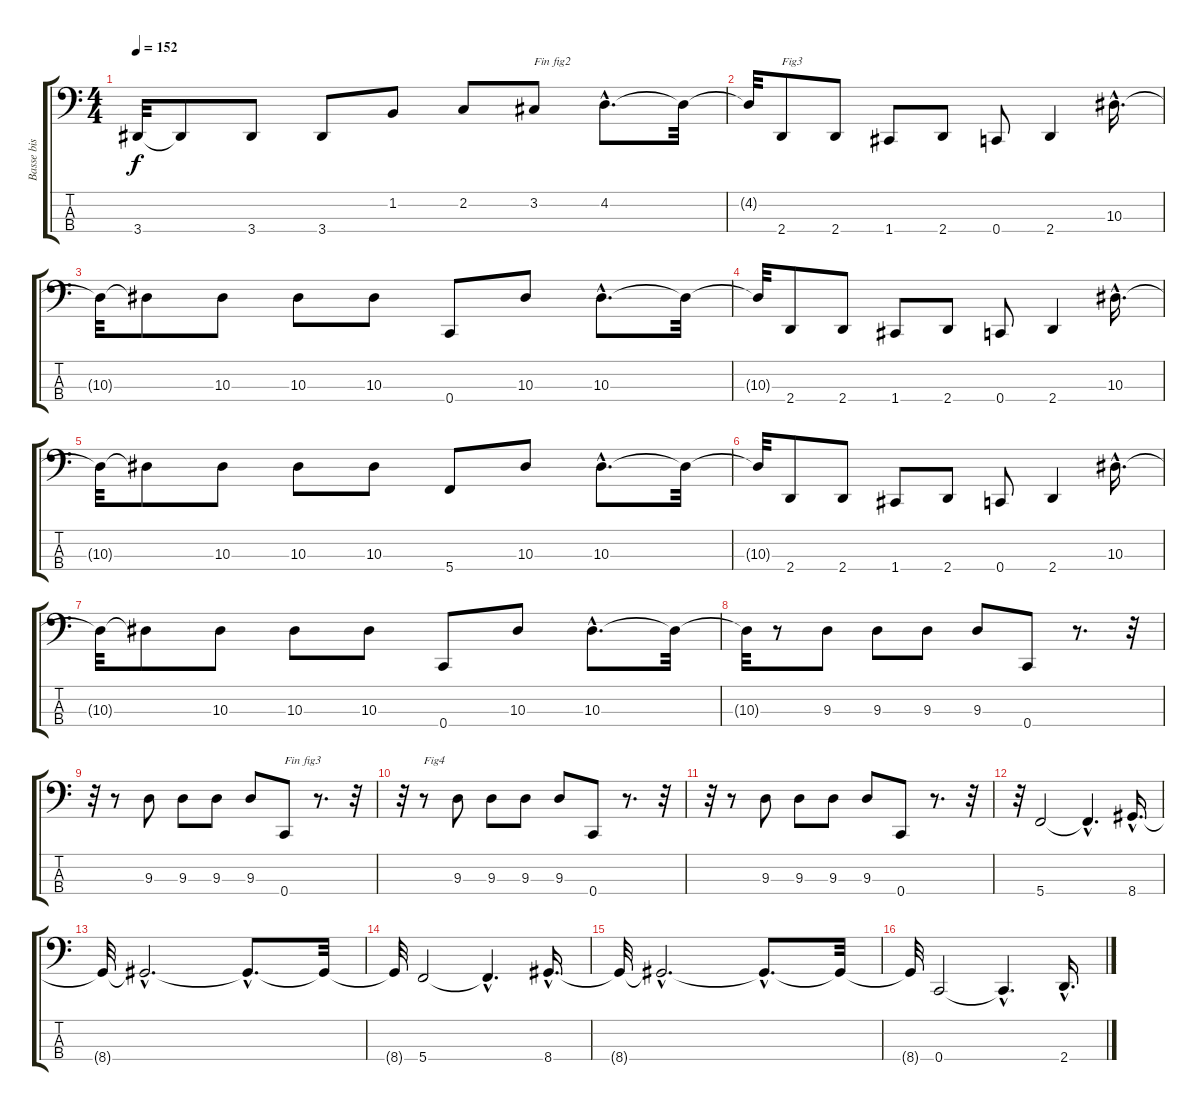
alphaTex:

\track ("Basse bis" "Basse bis") {instrument synthbass2}
\staff {score tabs}
\tuning (Eb2 Bb1 F1 C1) {hide}
\ts (4 4)
\tempo 152
\clef f4
\ks c
3.4{t}.32{dy f} 3.4{t}.8 3.4.8 3.4.8 1.2.8 2.2.8 3.2.8{txt "Fin fig2"} 4.2{hac}.8{d} 4.2{t}.32 |
4.2{t}.32 2.4.8{txt "Fig3"} 2.4.8 1.4.8 2.4.8 0.4.8 2.4.4 10.3{hac}.16{d} |
10.3{t}.32 10.3{t}.8 10.3.8 10.3.8 10.3.8 0.4.8 10.3.8 10.3{hac}.8{d} 10.3{t}.32 |
10.3{t}.32 2.4.8 2.4.8 1.4.8 2.4.8 0.4.8 2.4.4 10.3{hac}.16{d} |
10.3{t}.32 10.3{t}.8 10.3.8 10.3.8 10.3.8 5.4.8 10.3.8 10.3{hac}.8{d} 10.3{t}.32 |
10.3{t}.32 2.4.8 2.4.8 1.4.8 2.4.8 0.4.8 2.4.4 10.3{hac}.16{d} |
10.3{t}.32 10.3{t}.8 10.3.8 10.3.8 10.3.8 0.4.8 10.3.8 10.3{hac}.8{d} 10.3{t}.32 |
10.3{t}.32 r.8 9.3.8 9.3.8 9.3.8 9.3.8 0.4.8 r.8{d} r.32 |
r.32 r.8 9.3.8 9.3.8 9.3.8 9.3.8 0.4.8{txt "Fin fig3"} r.8{d} r.32 |
r.32 r.8{txt "Fig4"} 9.3.8 9.3.8 9.3.8 9.3.8 0.4.8 r.8{d} r.32 |
r.32 r.8 9.3.8 9.3.8 9.3.8 9.3.8 0.4.8 r.8{d} r.32 |
r.32 5.4.2 5.4{hac t}.4{d} 8.4{hac}.16{d} |
8.4{t}.32 8.4{hac t}.2{d} 8.4{hac t}.8{d} 8.4{t}.32 |
8.4{t}.32 5.4.2 5.4{hac t}.4{d} 8.4{hac}.16{d} |
8.4{t}.32 8.4{hac t}.2{d} 8.4{hac t}.8{d} 8.4{t}.32 |
8.4{t}.32 0.4.2 0.4{hac t}.4{d} 2.4{hac}.16{d}
